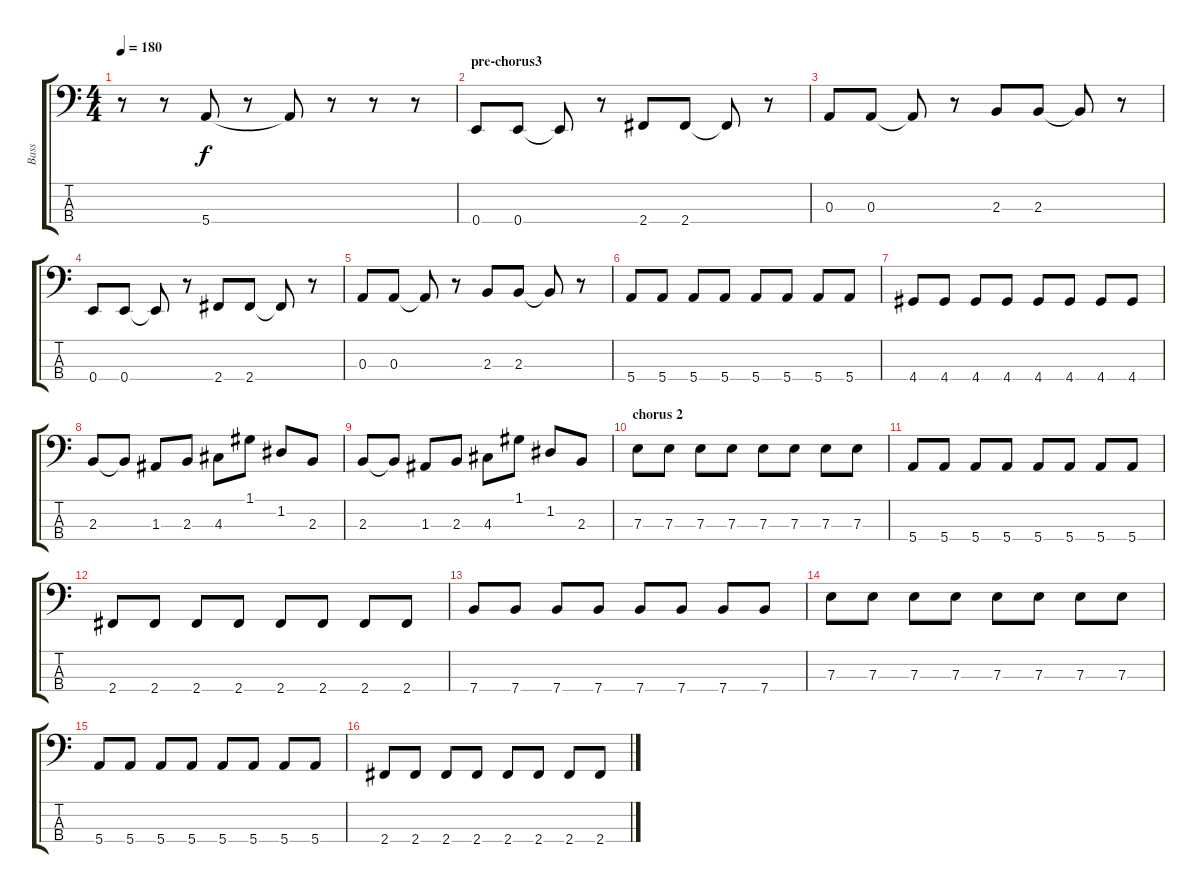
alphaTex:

\track ("Bass" "Bass") {instrument electricbasspick}
\staff {score tabs}
\tuning (G2 D2 A1 E1) {hide}
\ts (4 4)
\tempo 180
\clef f4
\ks c
r.8{dy f} r.8 5.4.8 r.8 5.4{t}.8 r.8 r.8 r.8 |
\section ("" "pre-chorus3")
0.4.8 0.4.8 0.4{t}.8 r.8 2.4.8 2.4.8 2.4{t}.8 r.8 |
0.3.8 0.3.8 0.3{t}.8 r.8 2.3.8 2.3.8 2.3{t}.8 r.8 |
0.4.8 0.4.8 0.4{t}.8 r.8 2.4.8 2.4.8 2.4{t}.8 r.8 |
0.3.8 0.3.8 0.3{t}.8 r.8 2.3.8 2.3.8 2.3{t}.8 r.8 |
5.4.8 5.4.8 5.4.8 5.4.8 5.4.8 5.4.8 5.4.8 5.4.8 |
4.4.8 4.4.8 4.4.8 4.4.8 4.4.8 4.4.8 4.4.8 4.4.8 |
2.3.8 2.3{t}.8 1.3.8 2.3.8 4.3.8 1.1.8 1.2.8 2.3.8 |
2.3.8 2.3{t}.8 1.3.8 2.3.8 4.3.8 1.1.8 1.2.8 2.3.8 |
\section ("" "chorus 2")
7.3.8 7.3.8 7.3.8 7.3.8 7.3.8 7.3.8 7.3.8 7.3.8 |
5.4.8 5.4.8 5.4.8 5.4.8 5.4.8 5.4.8 5.4.8 5.4.8 |
2.4.8 2.4.8 2.4.8 2.4.8 2.4.8 2.4.8 2.4.8 2.4.8 |
7.4.8 7.4.8 7.4.8 7.4.8 7.4.8 7.4.8 7.4.8 7.4.8 |
7.3.8 7.3.8 7.3.8 7.3.8 7.3.8 7.3.8 7.3.8 7.3.8 |
5.4.8 5.4.8 5.4.8 5.4.8 5.4.8 5.4.8 5.4.8 5.4.8 |
2.4.8 2.4.8 2.4.8 2.4.8 2.4.8 2.4.8 2.4.8 2.4.8
